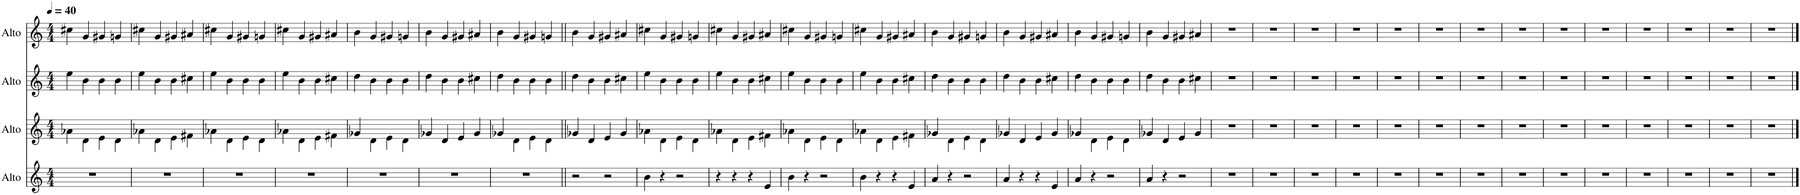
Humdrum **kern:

**kern	**kern	**kern	**kern
*part4	*part3	*part2	*part1
*staff4	*staff3	*staff2	*staff1
*I"Alto	*I"Alto	*I"Alto	*I"Alto
*I'A.	*I'A.	*I'A.	*I'A.
*clefG2	*clefG2	*clefG2	*clefG2
*k[]	*k[]	*k[]	*k[]
*M4/4	*M4/4	*M4/4	*M4/4
*MM40	*MM40	*MM40	*MM40
=1	=1	=1	=1
1r	4a-X\	4ee\	4cc#X\
.	4d\	4b\	4g/
.	4e\	4b\	4g#X/
.	4d\	4b\	4gn/
=2	=2	=2	=2
1r	4a-X\	4ee\	4cc#X\
.	4d\	4b\	4g/
.	4e\	4b\	4g#X/
.	4f#X\	4cc#X\	4a#X/
=3	=3	=3	=3
1r	4a-X\	4ee\	4cc#X\
.	4d\	4b\	4g/
.	4e\	4b\	4g#X/
.	4d\	4b\	4gn/
=4	=4	=4	=4
1r	4a-X\	4ee\	4cc#X\
.	4d\	4b\	4g/
.	4e\	4b\	4g#X/
.	4f#X\	4cc#X\	4a#X/
=5	=5	=5	=5
1r	4g-X/	4dd\	4b\
.	4d\	4b\	4g/
.	4e\	4b\	4g#X/
.	4d\	4b\	4gn/
=6	=6	=6	=6
1r	4g-X/	4dd\	4b\
.	4d/	4b\	4g/
.	4e/	4b\	4g#X/
.	4g-/	4cc#X\	4a#X/
=7	=7	=7	=7
1r	4g-X/	4dd\	4b\
.	4d\	4b\	4g/
.	4e\	4b\	4g#X/
.	4d\	4b\	4gn/
=8||	=8||	=8||	=8||
2r	4g-X/	4dd\	4b\
.	4d/	4b\	4g/
2r	4e/	4b\	4g#X/
.	4g-/	4cc#X\	4a#X/
=9	=9	=9	=9
4b\	4a-X\	4ee\	4cc#X\
4r	4d\	4b\	4g/
2r	4e\	4b\	4g#X/
.	4d\	4b\	4gn/
=10	=10	=10	=10
4r	4a-X\	4ee\	4cc#X\
4r	4d\	4b\	4g/
4r	4e\	4b\	4g#X/
4e/	4f#X\	4cc#X\	4a#X/
=11	=11	=11	=11
4b\	4a-X\	4ee\	4cc#X\
4r	4d\	4b\	4g/
2r	4e\	4b\	4g#X/
.	4d\	4b\	4gn/
=12	=12	=12	=12
4b\	4a-X\	4ee\	4cc#X\
4r	4d\	4b\	4g/
4r	4e\	4b\	4g#X/
4e/	4f#X\	4cc#X\	4a#X/
=13	=13	=13	=13
4a/	4g-X/	4dd\	4b\
4r	4d\	4b\	4g/
2r	4e\	4b\	4g#X/
.	4d\	4b\	4gn/
=14	=14	=14	=14
4a/	4g-X/	4dd\	4b\
4r	4d/	4b\	4g/
4r	4e/	4b\	4g#X/
4e/	4g-/	4cc#X\	4a#X/
=15	=15	=15	=15
4a/	4g-X/	4dd\	4b\
4r	4d\	4b\	4g/
2r	4e\	4b\	4g#X/
.	4d\	4b\	4gn/
=16	=16	=16	=16
4a/	4g-X/	4dd\	4b\
4r	4d/	4b\	4g/
2r	4e/	4b\	4g#X/
.	4g-/	4cc#X\	4a#X/
=17	=17	=17	=17
1r	1r	1r	1r
=18	=18	=18	=18
1r	1r	1r	1r
=19	=19	=19	=19
1r	1r	1r	1r
=20	=20	=20	=20
1r	1r	1r	1r
=21	=21	=21	=21
1r	1r	1r	1r
=22	=22	=22	=22
1r	1r	1r	1r
=23	=23	=23	=23
1r	1r	1r	1r
=24	=24	=24	=24
1r	1r	1r	1r
=25	=25	=25	=25
1r	1r	1r	1r
=26	=26	=26	=26
1r	1r	1r	1r
=27	=27	=27	=27
1r	1r	1r	1r
=28	=28	=28	=28
1r	1r	1r	1r
=29	=29	=29	=29
1r	1r	1r	1r
=30	=30	=30	=30
1r	1r	1r	1r
==	==	==	==
*-	*-	*-	*-
